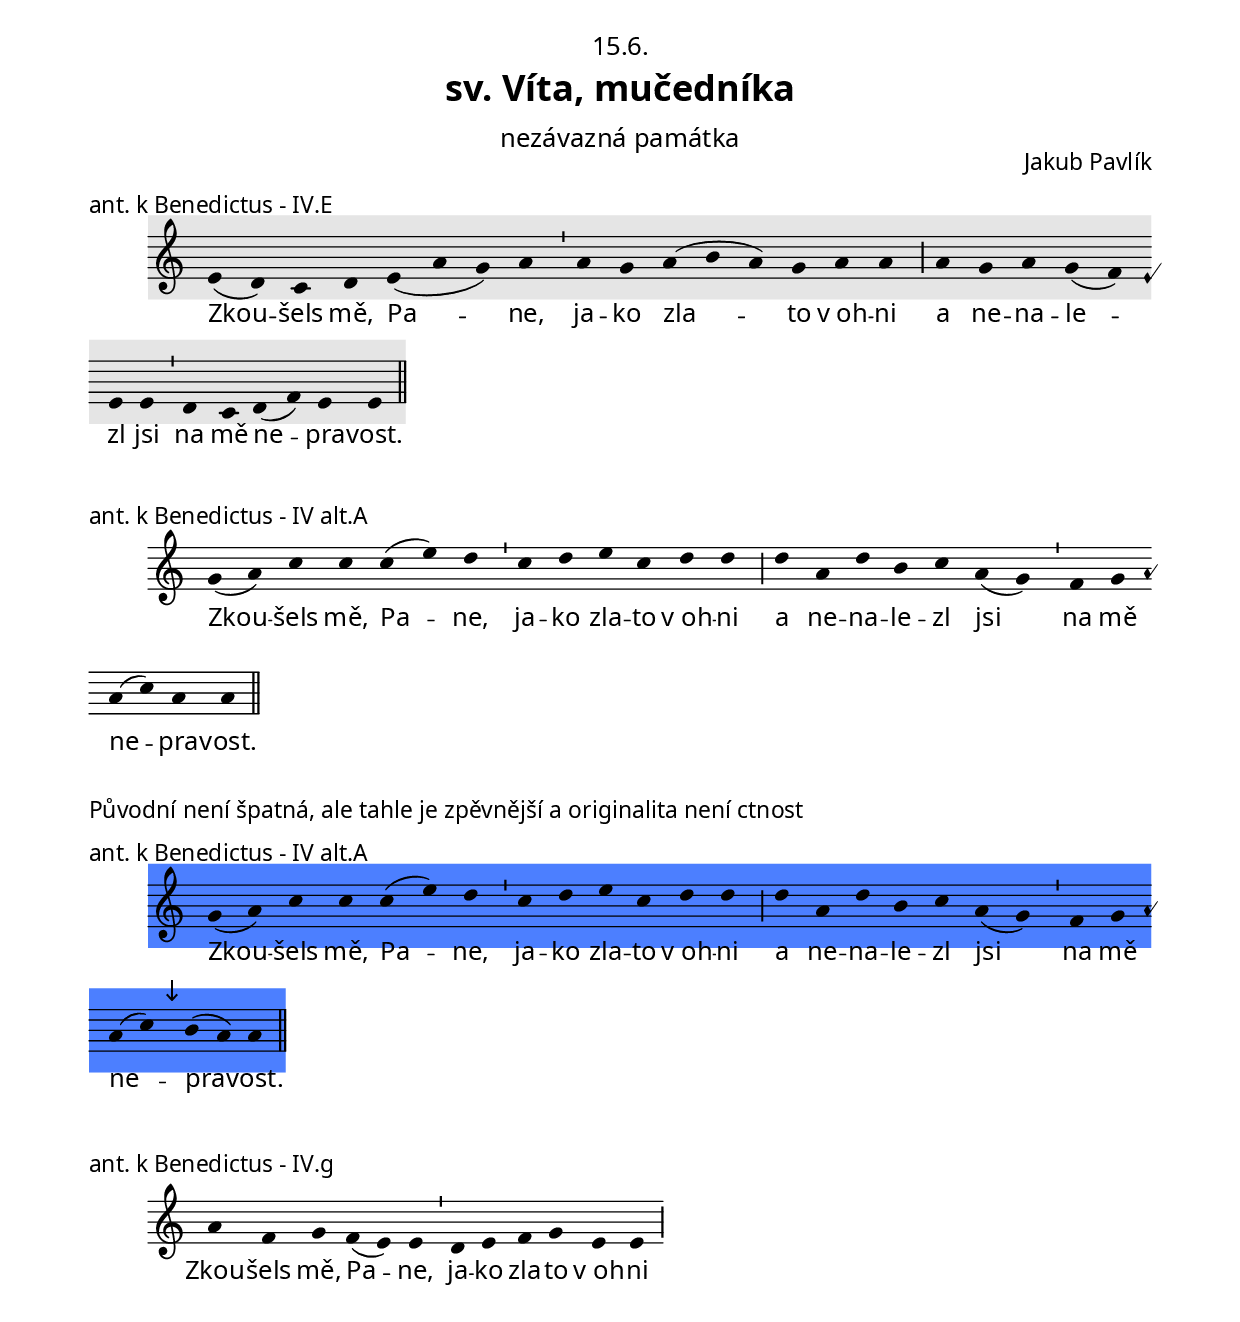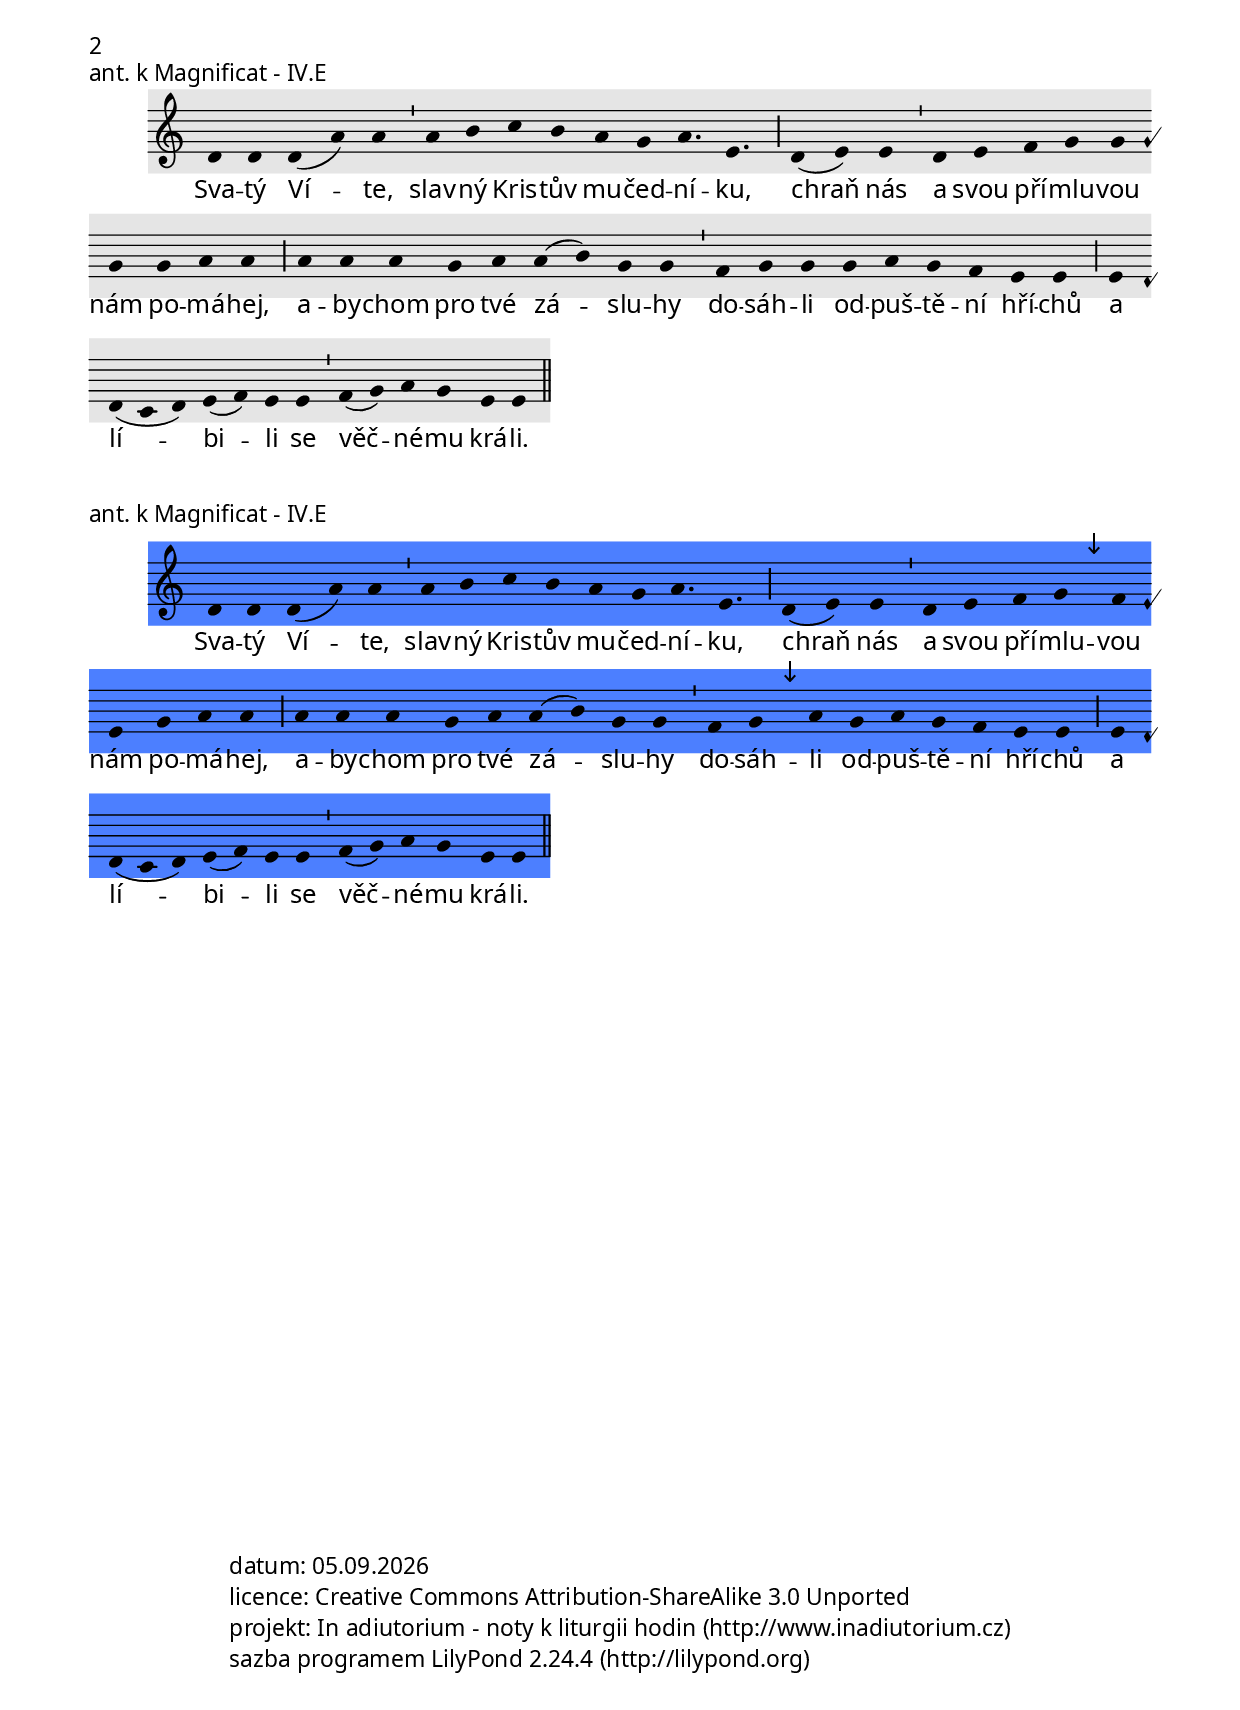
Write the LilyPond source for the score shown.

\version "2.15.37"

\include "../spolecne.ly"

\header {
  title = \markup\titleSvatek
            "sv. Víta, mučedníka"
            "nezávazná památka"
            15.6.
  composer = "Jakub Pavlík"
}

\score {
  \relative c' {
    \zvyraznovacSedy
    \choralniRezim
    e4( d) c d e( a g) a \barMin
    a g a( b a) g a a \barMaior
    a g a g( f) e e \barMin
    d c d( f) e e \barFinalis
  }
  \addlyrics {
    Zkou -- šels mě, Pa -- ne,
    ja -- ko zla -- to v_oh -- ni
    a ne -- na -- le -- zl jsi na mě ne -- pra -- vost.
  }
  \header {
    quid = "ant. k Benedictus"
    modus = "IV"
    differentia = "E"
    psalmus = ""
    id = "aben"
    piece = \markup {\sestavTitulekBezZalmu}
  }
}

\score {
  \relative c'' {
    \choralniRezim
    g4( a) c c c( e) d \barMin
    c d e c d d \barMaior
    d a d b c a( g) \barMin
    f g a( c) a a \barFinalis
  }
  \addlyrics {
    Zkou -- šels mě, Pa -- ne,
    ja -- ko zla -- to v_oh -- ni
    a ne -- na -- le -- zl jsi
    na mě ne -- pra -- vost.
  }
  \header {
    quid = "ant. k Benedictus"
    modus = "IV alt"
    differentia = "A"
    psalmus = ""
    id = "aben"
    piece = \markup {\sestavTitulekBezZalmu}
  }
}

\markup{
  Původní není špatná, ale tahle je zpěvnější a originalita není ctnost
}

\score {
  \relative c'' {
    \zvyraznovacModry
    \choralniRezim
    g4( a) c c c( e) d \barMin
    c d e c d d \barMaior
    d a d b c a( g) \barMin
    f g a( c) \mark\sipka b( a) a \barFinalis
  }
  \addlyrics {
    Zkou -- šels mě, Pa -- ne,
    ja -- ko zla -- to v_oh -- ni
    a ne -- na -- le -- zl jsi
    na mě ne -- pra -- vost.
  }
  \header {
    quid = "ant. k Benedictus"
    modus = "IV alt"
    differentia = "A"
    psalmus = ""
    id = "aben"
    piece = \markup {\sestavTitulekBezZalmu}
  }
}

\score {
  \relative c'' {
    \choralniRezim
    a4 f g f( e) e \barMin
    d e f g e e \barMaior
  }
  \addlyrics {
    Zkou -- šels mě, Pa -- ne,
    ja -- ko zla -- to v_oh -- ni
    a ne -- na -- le -- zl jsi
    na mě ne -- pra -- vost.
  }
  \header {
    quid = "ant. k Benedictus"
    modus = "IV"
    differentia = "g"
    psalmus = ""
    id = "aben"
    piece = \markup {\sestavTitulekBezZalmu}
  }
}

\pageBreak

\score {
  \relative c' {
    \zvyraznovacSedy
    \choralniRezim
    d4 d d( a') a \barMin a b c b a g a4. e \barMaior
    d4( e) e \barMin d e f g g g g a a \barMaior
    a4 a a g a a( b) g g \barMin f g g g a g f e e \barMaior
    e d( c d) e( f) e e \barMin f( g) a g e e \barFinalis
  }
  \addlyrics {
    Sva -- tý Ví -- te,
    slav -- ný Kris -- tův mu -- čed -- ní -- ku,
    chraň nás a svou pří -- mlu -- vou nám po -- má -- hej,
    a -- by -- chom pro tvé zá -- slu -- hy
    do -- sáh -- li od -- puš -- tě -- ní hří -- chů
    a lí -- bi -- li se věč -- né -- mu krá -- li.
  }
  \header {
    quid = "ant. k Magnificat"
    modus = "IV"
    differentia = "E"
    psalmus = ""
    id = "amag"
    fons = "začátek podle antifony k Magnificat z pam. sv. Vojtěcha"
    fial = "sanktoral/0423vojtech.ly?zacatek&jiny_text"
    piece = \markup {\sestavTitulekBezZalmu}
  }
}

\score {
  \relative c' {
    \zvyraznovacModry
    \choralniRezim
    d4 d d( a') a \barMin a b c b a g a4. e \barMaior
    d4( e) e \barMin d e f g \mark\sipka f e g a a \barMaior
    a4 a a g a a( b) g g \barMin f g \mark\sipka a g a g f e e \barMaior
    e d( c d) e( f) e e \barMin f( g) a g e e \barFinalis
  }
  \addlyrics {
    Sva -- tý Ví -- te,
    slav -- ný Kris -- tův mu -- čed -- ní -- ku,
    chraň nás a svou pří -- mlu -- vou nám po -- má -- hej,
    a -- by -- chom pro tvé zá -- slu -- hy
    do -- sáh -- li od -- puš -- tě -- ní hří -- chů
    a lí -- bi -- li se věč -- né -- mu krá -- li.
  }
  \header {
    quid = "ant. k Magnificat"
    modus = "IV"
    differentia = "E"
    psalmus = ""
    id = "amag"
    fons = "začátek podle antifony k Magnificat z pam. sv. Vojtěcha"
    fial = "sanktoral/0423vojtech.ly?zacatek&jiny_text"
    piece = \markup {\sestavTitulekBezZalmu}
  }
}